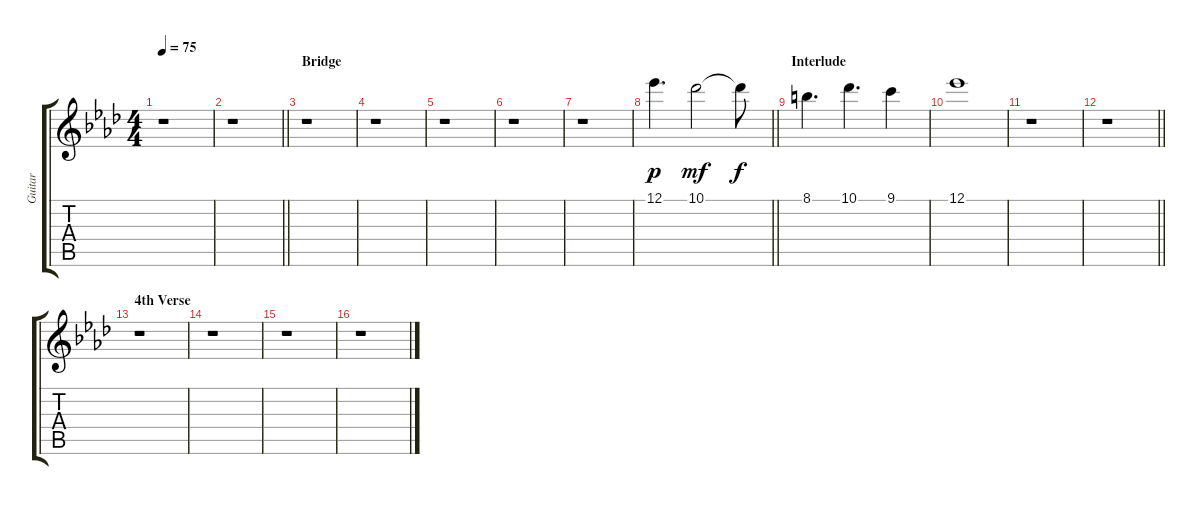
\track ("Guitar" "Guitar") {instrument distortionguitar}
\staff {score tabs}
\tuning (Eb4 Bb3 Gb3 Db3 Ab2 Eb2) {hide}
\ts (4 4)
\tempo 75
\clef g2
\ks fminor
r.1{dy p} |
\barLineRight lightlight
r.1 |
\section ("" "Bridge")
r.1 |
r.1 |
r.1 |
r.1 |
r.1 |
\barLineRight lightlight
12.1.4{d balance 4} 10.1.2{dy mf} 10.1{t}.8{dy f} |
\section ("" "Interlude")
8.1.4{d} 10.1.4{d} 9.1.4 |
12.1.1 |
r.1 |
\barLineRight lightlight
r.1 |
\section ("" "4th Verse")
r.1 |
r.1 |
r.1 |
r.1
